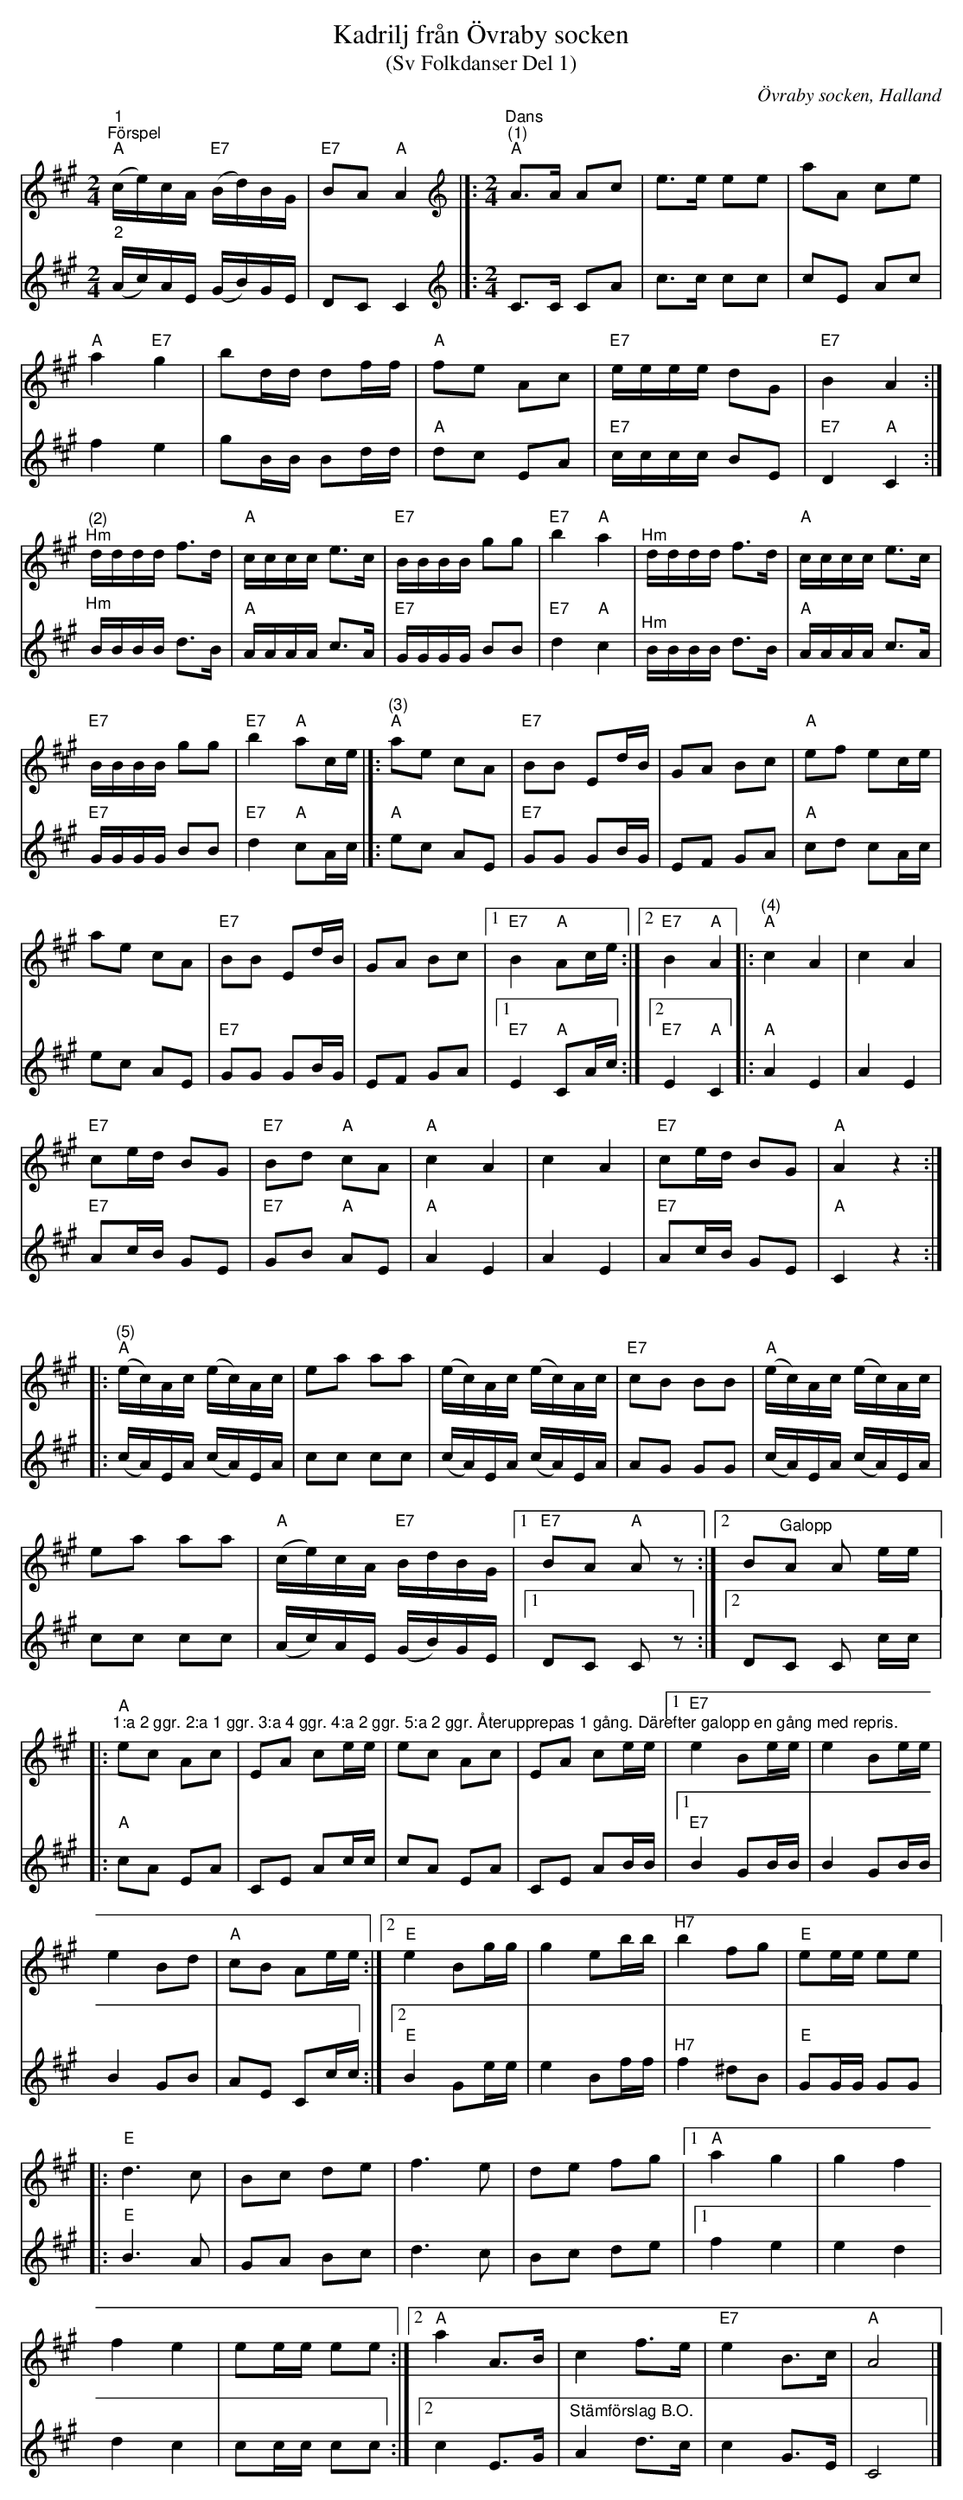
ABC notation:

X:1
T:Kadrilj från Övraby socken
T:(Sv Folkdanser Del 1)
O:Övraby socken, Halland
L:1/8
M:2/4
K:A
V:1
"^1""^Förspel""A" (c/e/)c/A/"E7" (B/d/)B/G/ |"E7" BA"A" A2 |]: [K:A][M:2/4][K:treble]"^Dans""^(1)""A" A>A Ac | e>e ee | aA ce |
"A" a2"E7" g2 | bd/d/ df/f/ |"A" fe Ac |"E7" e/e/e/e/ dG |"E7" B2 A2 :|
"^(2)""^Hm" d/d/d/d/ f>d | "A" c/c/c/c/ e>c | "E7" B/B/B/B/ gg |"E7" b2"A" a2 |"^Hm" d/d/d/d/ f>d |"A" c/c/c/c/ e>c |
"E7"B/B/B/B/ gg |"E7" b2"A" ac/e/ |]:"^(3)""A" ae cA |"E7" BB Ed/B/ | GA Bc |"A" ef ec/e/ |
ae cA |"E7" BB Ed/B/ | GA Bc |1"E7" B2"A" Ac/e/ :|2"E7" B2"A" A2 |:"^(4)""A" c2 A2 | c2 A2 |
"E7"ce/d/ BG |"E7" Bd"A" cA |"A" c2 A2 | c2 A2 |"E7" ce/d/ BG |"A" A2 z2 ::
"^(5)""A" (e/c/)A/c/ (e/c/)A/c/ | ea aa | (e/c/)A/c/ (e/c/)A/c/ |"E7" cB BB |"A" (e/c/)A/c/ (e/c/)A/c/ |
ea aa | "A" (c/e/)c/A/"E7" B/d/B/G/ |1"E7" BA"A" A z :|2 B"^Galopp"A A e/e/ |:
"A""1:a 2 ggr. 2:a 1 ggr. 3:a 4 ggr. 4:a 2 ggr. 5:a 2 ggr. Återupprepas 1 gång. Därefter galopp en gång med repris."ec Ac | EA ce/e/ | ec Ac | EA ce/e/ |1"E7" e2 Be/e/ | e2 Be/e/ |
e2 Bd |"A" cB Ae/e/ :|2"E" e2 Bg/g/ | g2 eb/b/ |"^H7"  b2 fg | "E" ee/e/ ee |:
"E" d3 c | Bc de | f3 e | de fg |1"A" a2 g2 | g2 f2 |
f2 e2 | ee/e/ ee :|2"A" a2 A>B | c2 f>e |"E7" e2 B>c |"A" A4 |]
V:2
"^2" (A/c/)A/E/ (G/B/)G/E/ | DC C2 |]:[K:A][M:2/4][K:treble] C>C CA | c>c cc | cE Ac |
f2 e2 | gB/B/ Bd/d/ |"A" dc EA |"E7" c/c/c/c/ BE |"E7" D2"A" C2 :|
"^Hm" B/B/B/B/ d>B | "A" A/A/A/A/ c>A |"E7" G/G/G/G/ BB |"E7" d2"A" c2 |"^Hm" B/B/B/B/ d>B |"A" A/A/A/A/ c>A |
"E7" G/G/G/G/ BB |"E7" d2"A" cA/c/ |]:"A" ec AE |"E7" GG GB/G/ | EF GA |"A" cd cA/c/ |
ec AE |"E7" GG GB/G/ | EF GA |1"E7" E2"A" CA/c/ :|2"E7" E2"A" C2 |:"A" A2 E2 | A2 E2 |
"E7" Ac/B/ GE |"E7" GB"A" AE |"A" A2 E2 | A2 E2 |"E7" Ac/B/ GE |"A" C2 z2 ::
(c/A/)E/A/ (c/A/)E/A/ | cc cc | (c/A/)E/A/ (c/A/)E/A/ | AG GG | (c/A/)E/A/ (c/A/)E/A/ |
cc cc | (A/c/)A/E/ (G/B/)G/E/ |1 DC C z :|2 DC C c/c/ |:
"A" cA EA | CE Ac/c/ | cA EA | CE AB/B/ |1 "E7" B2 GB/B/ | B2 GB/B/ |
B2 GB | AE Cc/c/ :|2"E" B2 Ge/e/ | e2 Bf/f/ | "^H7" f2 ^dB | "E" GG/G/ GG |:
"E" B3 A | GA Bc | d3 c | Bc de |1 f2 e2 | e2 d2 |
d2 c2 | cc/c/ cc :|2 c2 E>G | "^Stämförslag B.O." A2 d>c | c2 G>E | C4 |]
